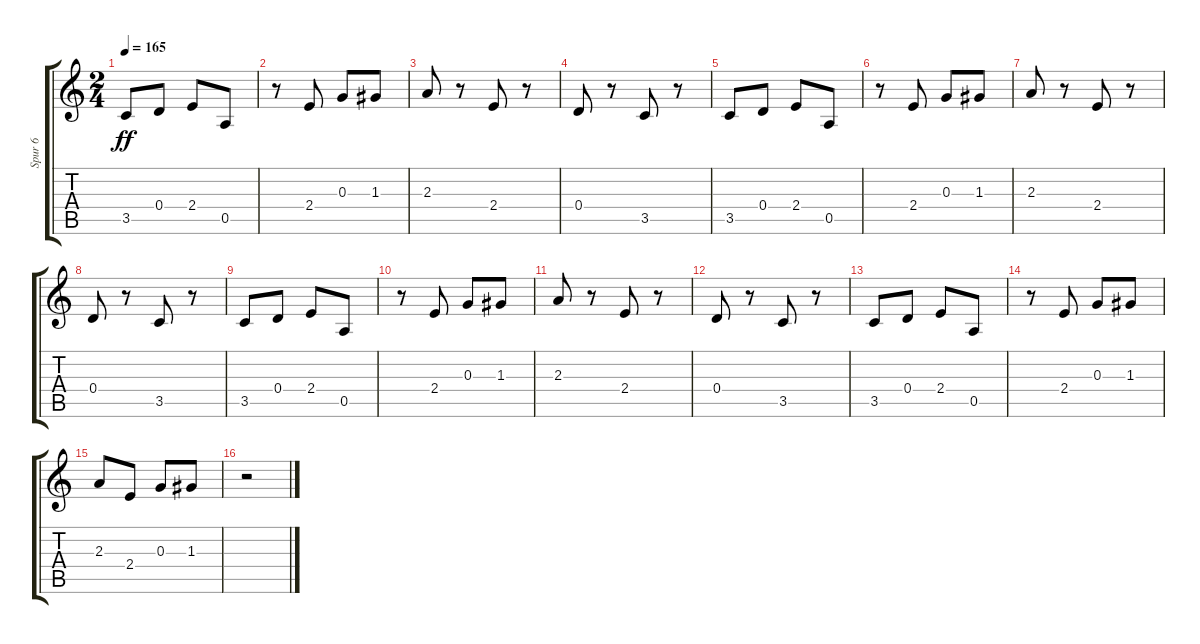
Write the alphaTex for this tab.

\track ("Spur 6" "Spur 6") {instrument distortionguitar}
\staff {score tabs}
\tuning (E4 B3 G3 D3 A2 E2) {hide}
\ts (2 4)
\tempo 165
\clef g2
\ks c
3.5.8{dy ff} 0.4.8 2.4.8 0.5.8 |
r.8 2.4.8 0.3.8 1.3.8 |
2.3.8 r.8 2.4.8 r.8 |
0.4.8 r.8 3.5.8 r.8 |
3.5.8 0.4.8 2.4.8 0.5.8 |
r.8 2.4.8 0.3.8 1.3.8 |
2.3.8 r.8 2.4.8 r.8 |
0.4.8 r.8 3.5.8 r.8 |
3.5.8 0.4.8 2.4.8 0.5.8 |
r.8 2.4.8 0.3.8 1.3.8 |
2.3.8 r.8 2.4.8 r.8 |
0.4.8 r.8 3.5.8 r.8 |
3.5.8 0.4.8 2.4.8 0.5.8 |
r.8 2.4.8 0.3.8 1.3.8 |
2.3.8 2.4.8 0.3.8 1.3.8 |
r.2
